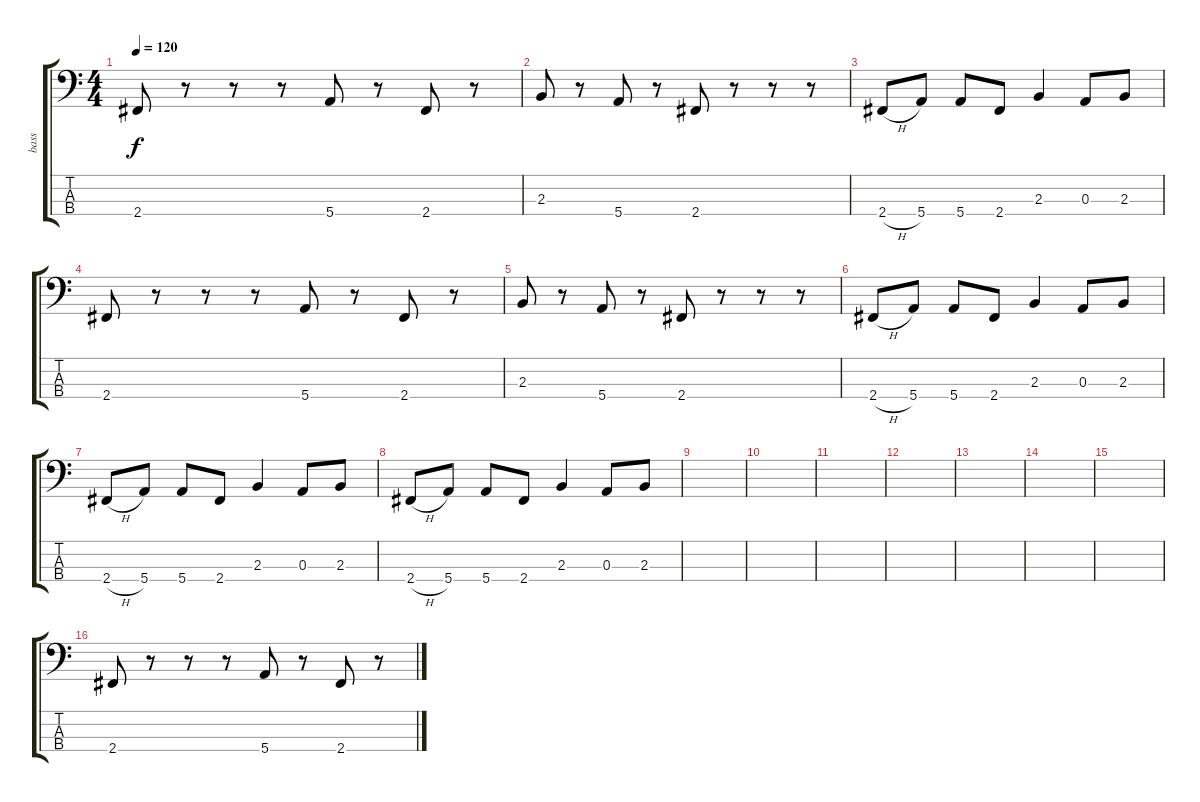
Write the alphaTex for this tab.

\track ("bass" "bass") {instrument acousticguitarnylon}
\staff {score tabs}
\tuning (G2 D2 A1 E1) {hide}
\ts (4 4)
\tempo 120
\clef f4
\ks c
2.4.8{dy f} r.8 r.8 r.8 5.4.8 r.8 2.4.8 r.8 |
2.3.8 r.8 5.4.8 r.8 2.4.8 r.8 r.8 r.8 |
2.4{h}.8 5.4.8 5.4.8 2.4.8 2.3.4 0.3.8 2.3.8 |
2.4.8 r.8 r.8 r.8 5.4.8 r.8 2.4.8 r.8 |
2.3.8 r.8 5.4.8 r.8 2.4.8 r.8 r.8 r.8 |
2.4{h}.8 5.4.8 5.4.8 2.4.8 2.3.4 0.3.8 2.3.8 |
2.4{h}.8 5.4.8 5.4.8 2.4.8 2.3.4 0.3.8 2.3.8 |
2.4{h}.8 5.4.8 5.4.8 2.4.8 2.3.4 0.3.8 2.3.8 |
|
|
|
|
|
|
|
2.4.8 r.8 r.8 r.8 5.4.8 r.8 2.4.8 r.8
